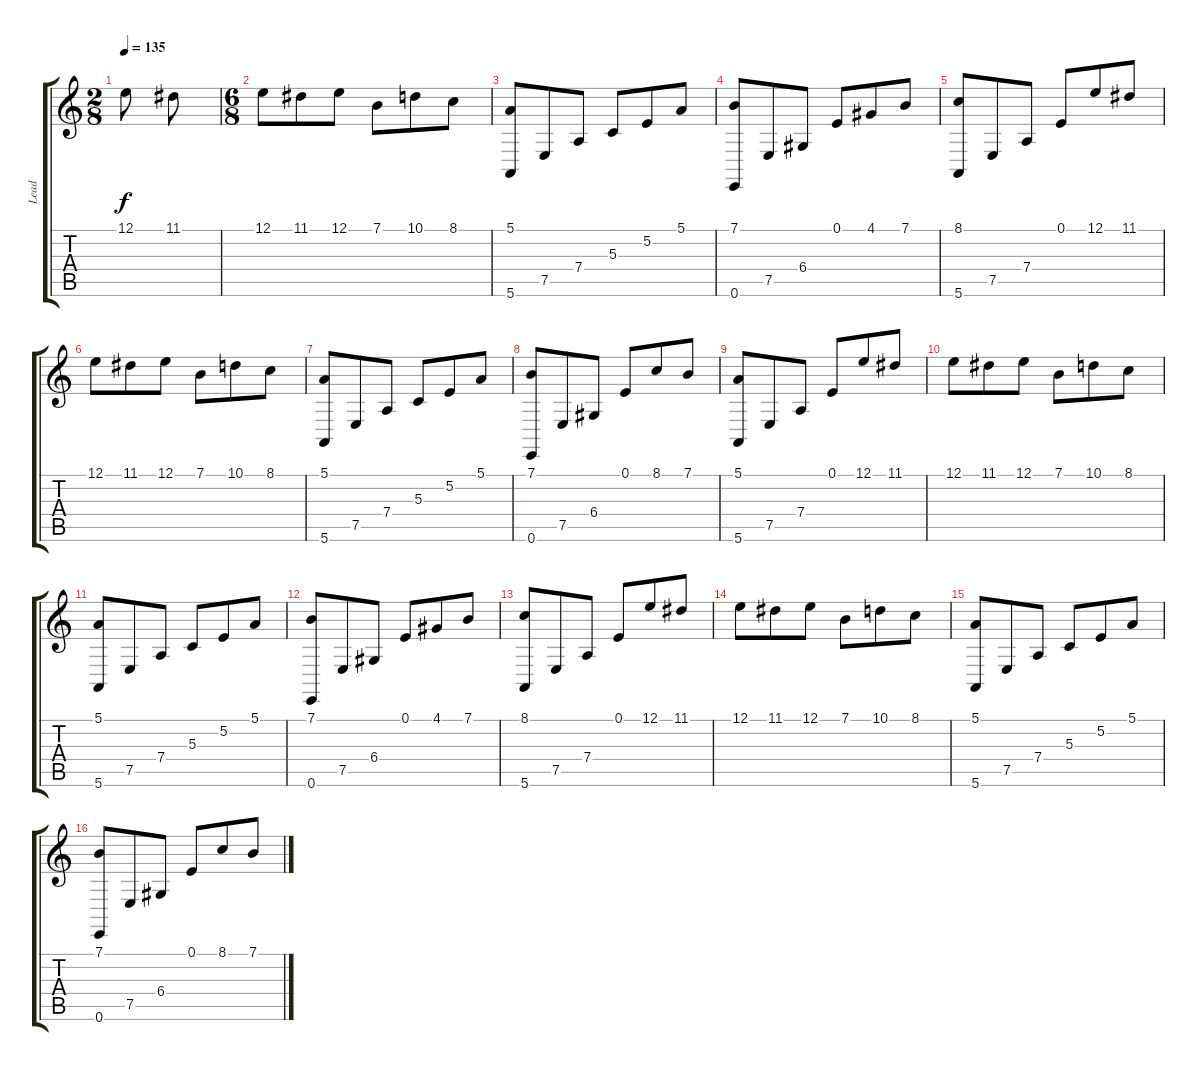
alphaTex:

\track ("Lead" "Lead") {solo instrument churchorgan}
\staff {score tabs}
\tuning (E4 B3 G3 D3 A2 E2) {hide}
\ts (2 8)
\tempo 135
\clef g2
\ks c
12.1.8{dy f instrument churchorgan} 11.1.8 |
\ts (6 8)
12.1.8 11.1.8 12.1.8 7.1.8 10.1.8 8.1.8 |
(5.1 5.6).8 7.5.8 7.4.8 5.3.8 5.2.8 5.1.8 |
(7.1 0.6).8 7.5.8 6.4.8 0.1.8 4.1.8 7.1.8 |
(8.1 5.6).8 7.5.8 7.4.8 0.1.8 12.1.8 11.1.8 |
12.1.8 11.1.8 12.1.8 7.1.8 10.1.8 8.1.8 |
(5.1 5.6).8 7.5.8 7.4.8 5.3.8 5.2.8 5.1.8 |
(7.1 0.6).8 7.5.8 6.4.8 0.1.8 8.1.8 7.1.8 |
(5.1 5.6).8 7.5.8 7.4.8 0.1.8 12.1.8 11.1.8 |
12.1.8 11.1.8 12.1.8 7.1.8 10.1.8 8.1.8 |
(5.1 5.6).8 7.5.8 7.4.8 5.3.8 5.2.8 5.1.8 |
(7.1 0.6).8 7.5.8 6.4.8 0.1.8 4.1.8 7.1.8 |
(8.1 5.6).8 7.5.8 7.4.8 0.1.8 12.1.8 11.1.8 |
12.1.8 11.1.8 12.1.8 7.1.8 10.1.8 8.1.8 |
(5.1 5.6).8 7.5.8 7.4.8 5.3.8 5.2.8 5.1.8 |
(7.1 0.6).8 7.5.8 6.4.8 0.1.8 8.1.8 7.1.8
